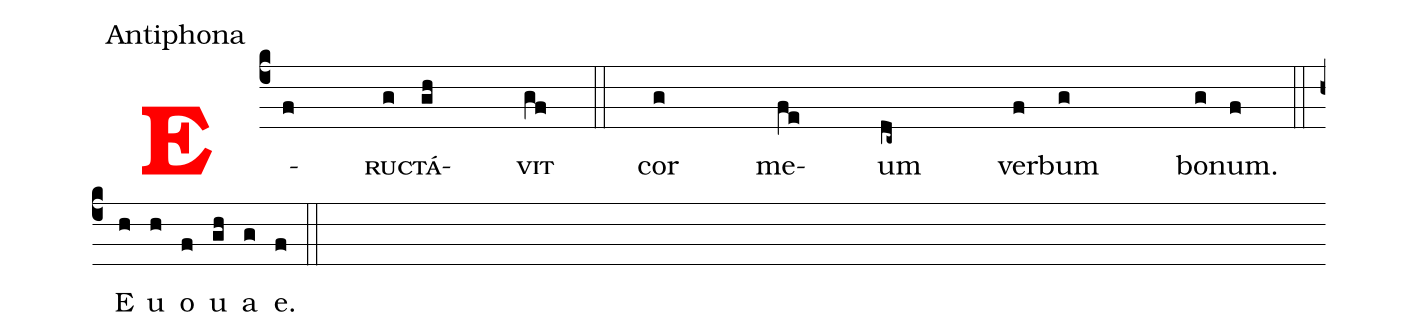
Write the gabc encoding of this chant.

office-part: Antiphona;
%%
<v>\bf\textcolor{red}{E}</v>(c4f)<v>\sc{ruc}</v>(g)<v>\sc{tá}</v>(gh)<v>\sc{vit}</v>(gf) (::) cor(g) me(fe)um(dc~) ver(f)bum(g) bo(g)num.(f)  (::) (z) E(h) u(h) o(f) u(gh) a(g) e.(f) (::)
